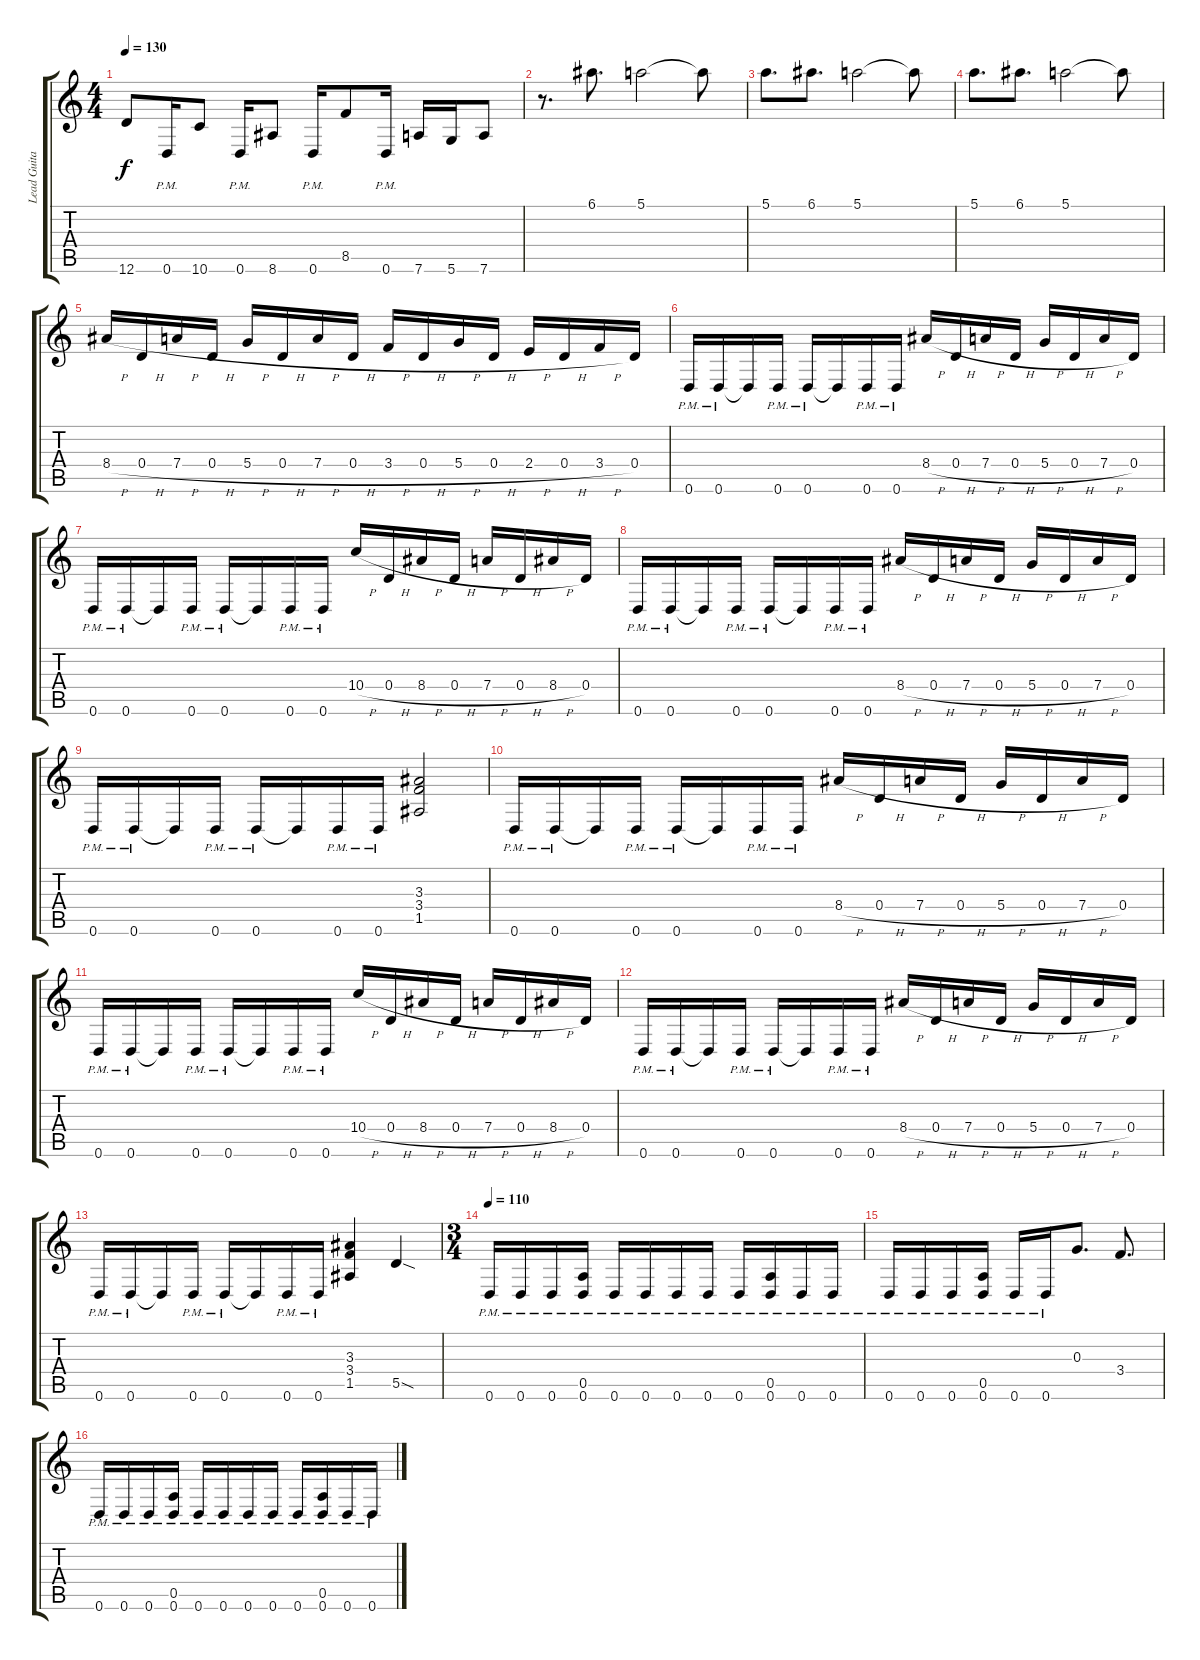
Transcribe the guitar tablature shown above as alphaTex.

\track ("Lead Guitar / Acoustic Guitar" "Lead Guita") {instrument distortionguitar}
\staff {score tabs}
\tuning (E4 B3 G3 D3 A2 D2) {hide}
\ts (4 4)
\tempo 130
\clef g2
\ks c
12.6.8{dy f volume 14} 0.6{pm}.16 10.6.8 0.6{pm}.16 8.6.8 0.6{pm}.16 8.5.8 0.6{pm}.16 7.6.16 5.6.16 7.6.8 |
r.8{d volume 10} 6.1.8{d} 5.1.2 5.1{t}.8 |
5.1.8{d} 6.1.8{d} 5.1.2 5.1{t}.8 |
5.1.8{d} 6.1.8{d} 5.1.2 5.1{t}.8 |
8.4{h}.16{volume 14} 0.4{h}.16 7.4{h}.16 0.4{h}.16 5.4{h}.16 0.4{h}.16 7.4{h}.16 0.4{h}.16 3.4{h}.16 0.4{h}.16 5.4{h}.16 0.4{h}.16 2.4{h}.16 0.4{h}.16 3.4{h}.16 0.4.16 |
0.6{pm}.16 0.6{pm}.16 0.6{t}.16 0.6{pm}.16 0.6{pm}.16 0.6{t}.16 0.6{pm}.16 0.6{pm}.16 8.4{h}.16 0.4{h}.16 7.4{h}.16 0.4{h}.16 5.4{h}.16 0.4{h}.16 7.4{h}.16 0.4.16 |
0.6{pm}.16 0.6{pm}.16 0.6{t}.16 0.6{pm}.16 0.6{pm}.16 0.6{t}.16 0.6{pm}.16 0.6{pm}.16 10.4{h}.16 0.4{h}.16 8.4{h}.16 0.4{h}.16 7.4{h}.16 0.4{h}.16 8.4{h}.16 0.4.16 |
0.6{pm}.16 0.6{pm}.16 0.6{t}.16 0.6{pm}.16 0.6{pm}.16 0.6{t}.16 0.6{pm}.16 0.6{pm}.16 8.4{h}.16 0.4{h}.16 7.4{h}.16 0.4{h}.16 5.4{h}.16 0.4{h}.16 7.4{h}.16 0.4.16 |
0.6{pm}.16 0.6{pm}.16 0.6{t}.16 0.6{pm}.16 0.6{pm}.16 0.6{t}.16 0.6{pm}.16 0.6{pm}.16 (3.3 3.4 1.5).2 |
0.6{pm}.16 0.6{pm}.16 0.6{t}.16 0.6{pm}.16 0.6{pm}.16 0.6{t}.16 0.6{pm}.16 0.6{pm}.16 8.4{h}.16 0.4{h}.16 7.4{h}.16 0.4{h}.16 5.4{h}.16 0.4{h}.16 7.4{h}.16 0.4.16 |
0.6{pm}.16 0.6{pm}.16 0.6{t}.16 0.6{pm}.16 0.6{pm}.16 0.6{t}.16 0.6{pm}.16 0.6{pm}.16 10.4{h}.16 0.4{h}.16 8.4{h}.16 0.4{h}.16 7.4{h}.16 0.4{h}.16 8.4{h}.16 0.4.16 |
0.6{pm}.16 0.6{pm}.16 0.6{t}.16 0.6{pm}.16 0.6{pm}.16 0.6{t}.16 0.6{pm}.16 0.6{pm}.16 8.4{h}.16 0.4{h}.16 7.4{h}.16 0.4{h}.16 5.4{h}.16 0.4{h}.16 7.4{h}.16 0.4.16 |
0.6{pm}.16 0.6{pm}.16 0.6{t}.16 0.6{pm}.16 0.6{pm}.16 0.6{t}.16 0.6{pm}.16 0.6{pm}.16 (3.3 3.4 1.5).4 5.5{sod}.4 |
\ts (3 4)
\tempo 110
0.6{pm}.16 0.6{pm}.16 0.6{pm}.16 (0.5{pm} 0.6{pm}).16 0.6{pm}.16 0.6{pm}.16 0.6{pm}.16 0.6{pm}.16 0.6{pm}.16 (0.5{pm} 0.6{pm}).16 0.6{pm}.16 0.6{pm}.16 |
0.6{pm}.16 0.6{pm}.16 0.6{pm}.16 (0.5{pm} 0.6{pm}).16 0.6{pm}.16 0.6{pm}.16 0.3.8{d balance 0} 3.4.8{d} |
0.6{pm}.16 0.6{pm}.16 0.6{pm}.16 (0.5{pm} 0.6{pm}).16 0.6{pm}.16 0.6{pm}.16 0.6{pm}.16 0.6{pm}.16 0.6{pm}.16 (0.5{pm} 0.6{pm}).16 0.6{pm}.16 0.6{pm}.16
